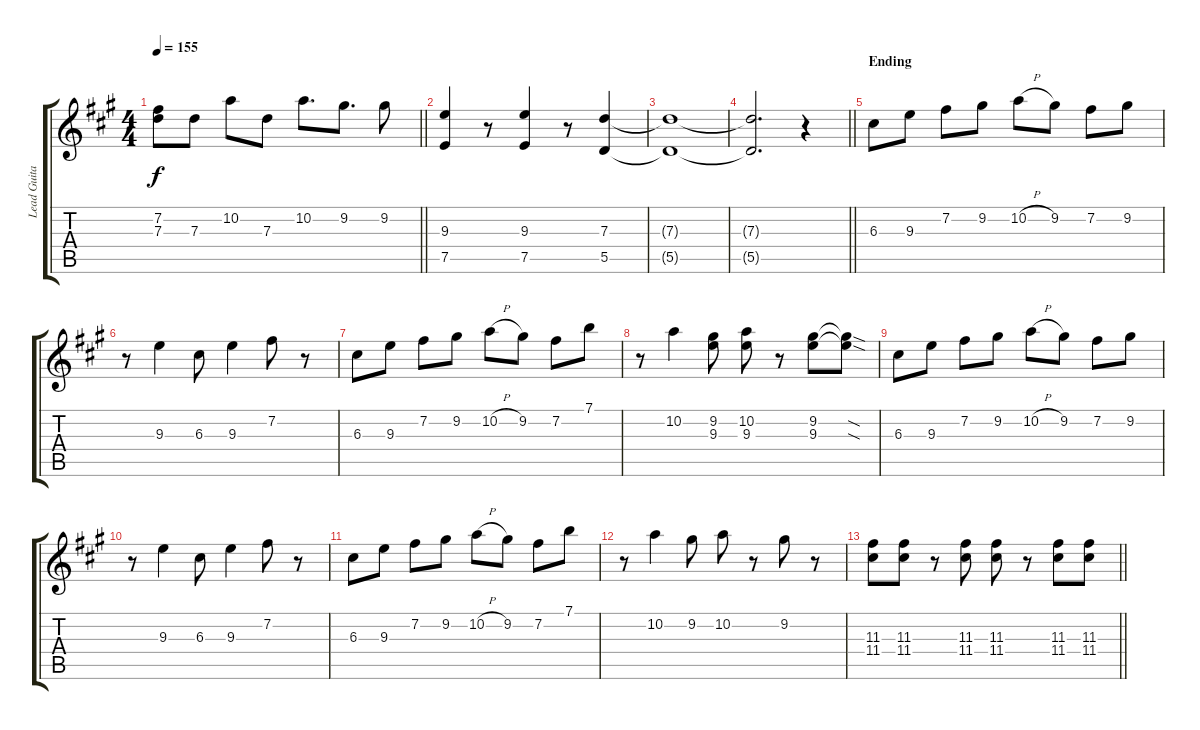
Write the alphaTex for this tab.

\track ("Lead Guitar2" "Lead Guita") {instrument distortionguitar}
\staff {score tabs}
\tuning (E4 B3 G3 D3 A2 E2) {hide}
\ts (4 4)
\tempo 155
\clef g2
\barLineRight lightlight
\ks a
(7.2{t} 7.3{t}).8{dy f} 7.3.8 10.2.8 7.3.8 10.2.8{d} 9.2.8{d} 9.2.8 |
(9.3 7.5).4 r.8 (9.3 7.5).4 r.8 (7.3 5.5).4 |
(7.3{t} 5.5{t}).1 |
\barLineRight lightlight
(7.3{t} 5.5{t}).2{d} r.4 |
\section ("" "Ending")
6.3.8 9.3.8 7.2.8 9.2.8 10.2{h}.8 9.2.8 7.2.8 9.2.8 |
r.8 9.3.4 6.3.8 9.3.4 7.2.8 r.8 |
6.3.8 9.3.8 7.2.8 9.2.8 10.2{h}.8 9.2.8 7.2.8 7.1.8 |
r.8 10.2.4 (9.2 9.3).8 (10.2 9.3).8 r.8 (9.2 9.3).8 (9.2{sod t} 9.3{sod t}).8 |
6.3.8 9.3.8 7.2.8 9.2.8 10.2{h}.8 9.2.8 7.2.8 9.2.8 |
r.8 9.3.4 6.3.8 9.3.4 7.2.8 r.8 |
6.3.8 9.3.8 7.2.8 9.2.8 10.2{h}.8 9.2.8 7.2.8 7.1.8 |
r.8 10.2.4 9.2.8 10.2.8 r.8 9.2.8 r.8 |
\barLineRight lightlight
(11.3 11.4).8 (11.3 11.4).8 r.8 (11.3 11.4).8 (11.3 11.4).8 r.8 (11.3 11.4).8 (11.3 11.4).8
